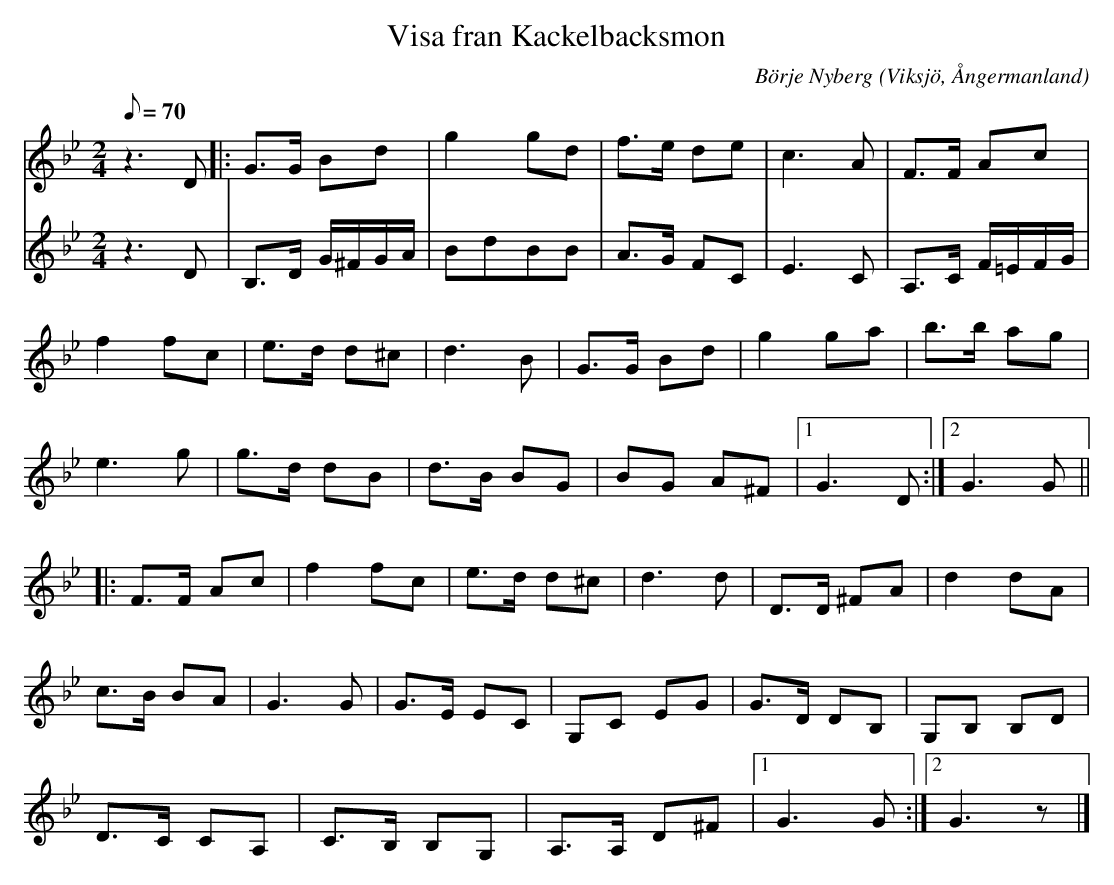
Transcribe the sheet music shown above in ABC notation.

X:1
T:Visa fran Kackelbacksmon
C:Börje Nyberg
O:Viksjö, Ångermanland
M:2/4
L:1/8
Q:70
K:Gm
V:1
z2> D2|: G>G Bd | g2 gd | f>e de | c2>A2 | F>F Ac |
f2 fc | e>d d^c | d2>B2 | G>G Bd |g2 ga | b>b ag |
e2> g2 | g>d dB |d>B BG |BG A^F |1 G2> D2 :|2 G2> G2 ||
|: F>F Ac | f2 fc | e>d d^c | d2>d2 | D>D ^FA | d2 dA |
c>B BA |G2> G2 | G>E EC | G,C EG | G>D DB, | G,B, B,D |
D>C CA, | C>B, B,G, | A,>A, D^F |1 G2> G2 :|2 G2> z2 |]
V:2
z2> D2 | B,>D G/2^F/2G/2A/2 | BdBB | A>G FC | E2>C2 | A,>C F/2=E/2F/2G/2 |
